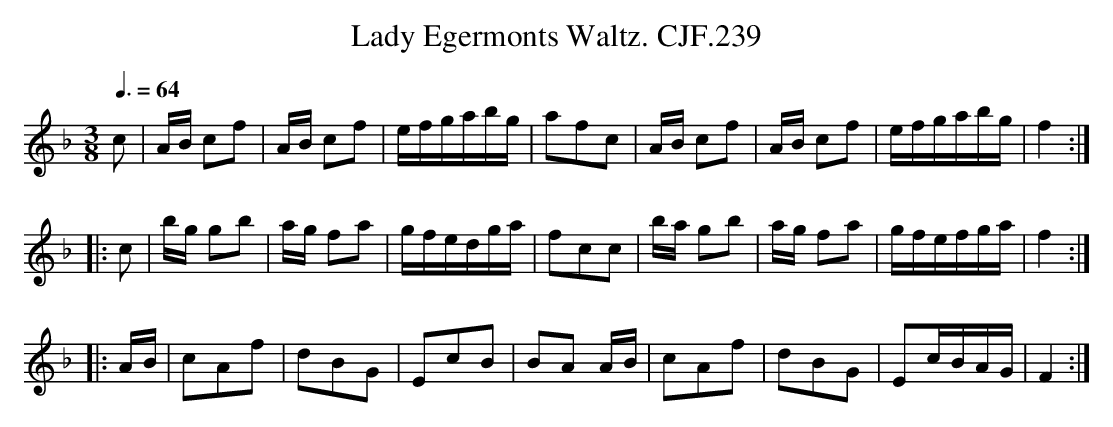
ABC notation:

X:1
T:Lady Egermonts Waltz. CJF.239
M:3/8
L:1/16
Q:3/8=64
K:F
c2|AB c2f2|AB c2f2|efgabg|a2f2c2|\
AB c2f2|AB c2f2|efgabg|f4:|
|:c2|bg g2b2|ag f2a2|gfedga|f2c2c2|\
ba g2b2|ag f2a2|gfefga|f4:|
|:AB|c2A2f2|d2B2G2|E2c2B2|B2A2 AB|\
c2A2f2|d2B2G2|E2cBAG|F4:|
